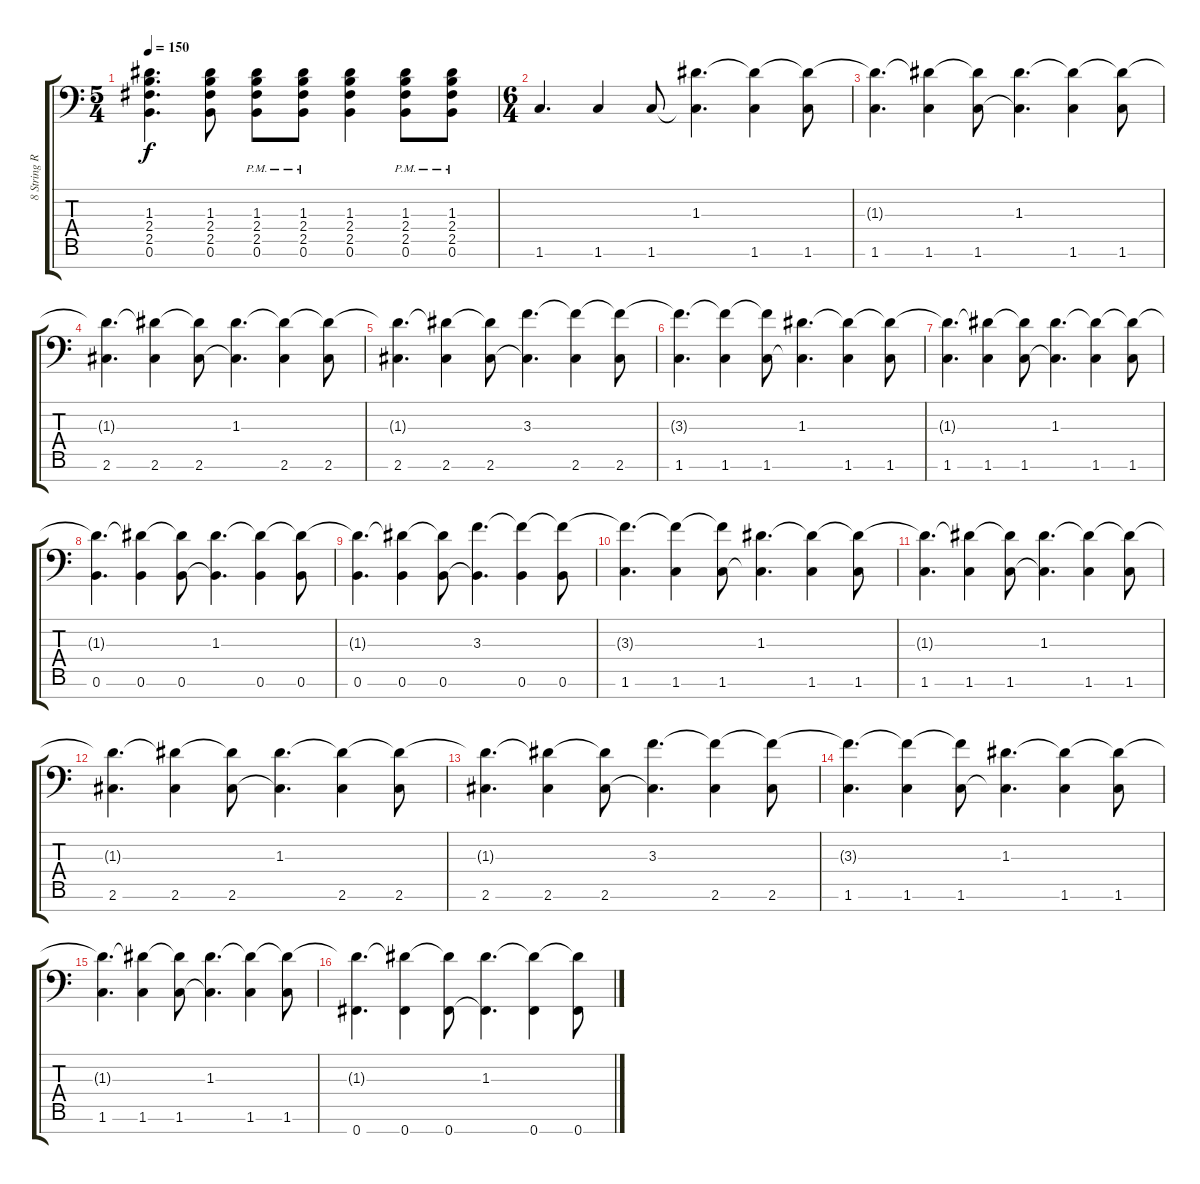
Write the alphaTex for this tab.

\track ("8 String Rhythm R" "8 String R") {instrument overdrivenguitar}
\staff {score tabs}
\tuning (B3 G3 D3 A2 E2 B1 Gb1) {hide}
\ts (5 4)
\tempo 150
\clef f4
\ks c
(1.3 2.4 2.5 0.6).4{d dy f} (1.3 2.4 2.5 0.6).8 (1.3{pm} 2.4{pm} 2.5{pm} 0.6{pm}).8 (1.3{pm} 2.4{pm} 2.5{pm} 0.6{pm}).8 (1.3 2.4 2.5 0.6).4 (1.3{pm} 2.4{pm} 2.5{pm} 0.6{pm}).8 (1.3{pm} 2.4{pm} 2.5{pm} 0.6{pm}).8 |
\ts (6 4)
1.6.4{d} 1.6.4 1.6.8 (1.3 1.6{t}).4{d} (1.3{t} 1.6).4 (1.3{t} 1.6).8 |
(1.3{t} 1.6).4{d} (1.3{t} 1.6).4 (1.3{t} 1.6).8 (1.3 1.6{t}).4{d} (1.3{t} 1.6).4 (1.3{t} 1.6).8 |
(1.3{t} 2.6).4{d} (1.3{t} 2.6).4 (1.3{t} 2.6).8 (1.3 2.6{t}).4{d} (1.3{t} 2.6).4 (1.3{t} 2.6).8 |
(1.3{t} 2.6).4{d} (1.3{t} 2.6).4 (1.3{t} 2.6).8 (3.3 2.6{t}).4{d} (3.3{t} 2.6).4 (3.3{t} 2.6).8 |
(3.3{t} 1.6).4{d} (3.3{t} 1.6).4 (3.3{t} 1.6).8 (1.3 1.6{t}).4{d} (1.3{t} 1.6).4 (1.3{t} 1.6).8 |
(1.3{t} 1.6).4{d} (1.3{t} 1.6).4 (1.3{t} 1.6).8 (1.3 1.6{t}).4{d} (1.3{t} 1.6).4 (1.3{t} 1.6).8 |
(1.3{t} 0.6).4{d} (1.3{t} 0.6).4 (1.3{t} 0.6).8 (1.3 0.6{t}).4{d} (1.3{t} 0.6).4 (1.3{t} 0.6).8 |
(1.3{t} 0.6).4{d} (1.3{t} 0.6).4 (1.3{t} 0.6).8 (3.3 0.6{t}).4{d} (3.3{t} 0.6).4 (3.3{t} 0.6).8 |
(3.3{t} 1.6).4{d} (3.3{t} 1.6).4 (3.3{t} 1.6).8 (1.3 1.6{t}).4{d} (1.3{t} 1.6).4 (1.3{t} 1.6).8 |
(1.3{t} 1.6).4{d} (1.3{t} 1.6).4 (1.3{t} 1.6).8 (1.3 1.6{t}).4{d} (1.3{t} 1.6).4 (1.3{t} 1.6).8 |
(1.3{t} 2.6).4{d} (1.3{t} 2.6).4 (1.3{t} 2.6).8 (1.3 2.6{t}).4{d} (1.3{t} 2.6).4 (1.3{t} 2.6).8 |
(1.3{t} 2.6).4{d} (1.3{t} 2.6).4 (1.3{t} 2.6).8 (3.3 2.6{t}).4{d} (3.3{t} 2.6).4 (3.3{t} 2.6).8 |
(3.3{t} 1.6).4{d} (3.3{t} 1.6).4 (3.3{t} 1.6).8 (1.3 1.6{t}).4{d} (1.3{t} 1.6).4 (1.3{t} 1.6).8 |
(1.3{t} 1.6).4{d} (1.3{t} 1.6).4 (1.3{t} 1.6).8 (1.3 1.6{t}).4{d} (1.3{t} 1.6).4 (1.3{t} 1.6).8 |
(1.3{t} 0.7).4{d} (1.3{t} 0.7).4 (1.3{t} 0.7).8 (1.3 0.7{t}).4{d} (1.3{t} 0.7).4 (1.3{t} 0.7).8
